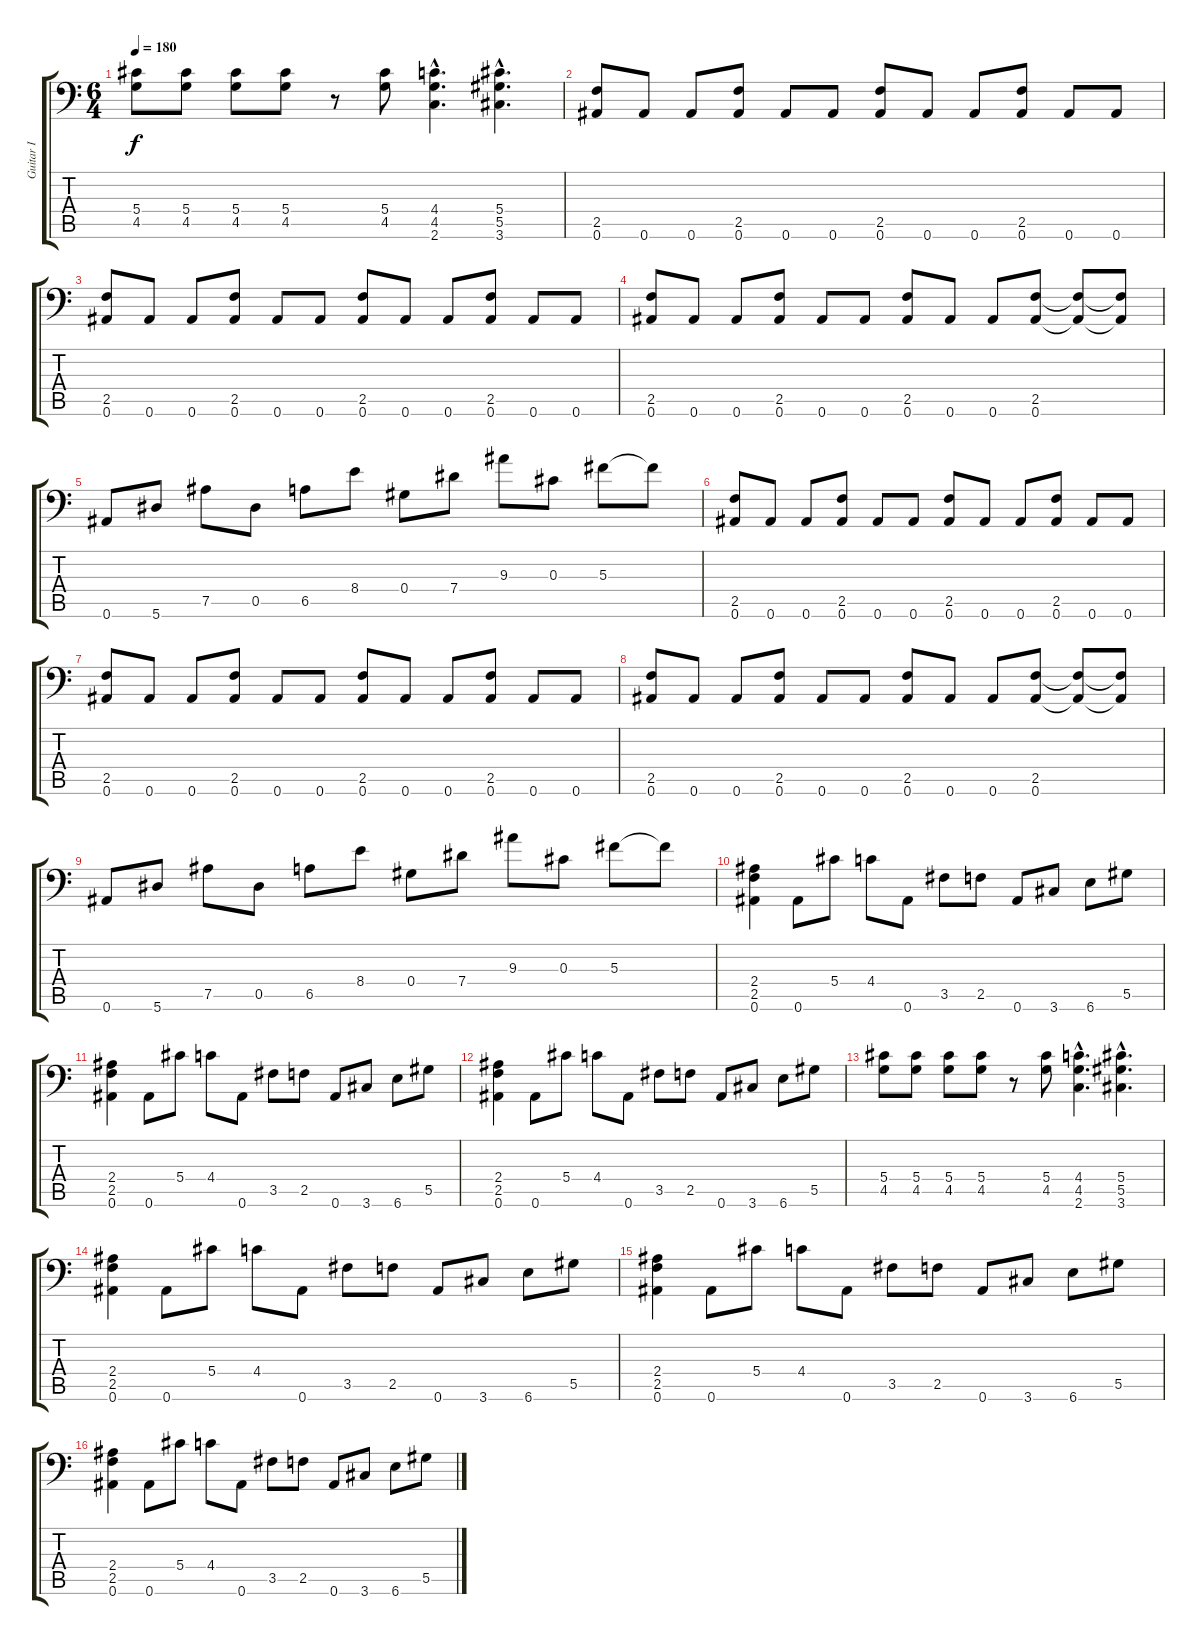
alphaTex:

\track ("Guitar I" "Guitar I") {instrument distortionguitar}
\staff {score tabs}
\tuning (Bb3 F3 Db3 Ab2 Eb2 Bb1) {hide}
\ts (6 4)
\tempo 180
\clef f4
\ks c
(5.4 4.5).8{dy f} (5.4 4.5).8 (5.4 4.5).8 (5.4 4.5).8 r.8 (5.4 4.5).8 (4.4{hac} 4.5{hac} 2.6{hac}).4{d} (5.4{hac} 5.5{hac} 3.6{hac}).4{d} |
(2.5 0.6).8 0.6.8 0.6.8 (2.5 0.6).8 0.6.8 0.6.8 (2.5 0.6).8 0.6.8 0.6.8 (2.5 0.6).8 0.6.8 0.6.8 |
(2.5 0.6).8 0.6.8 0.6.8 (2.5 0.6).8 0.6.8 0.6.8 (2.5 0.6).8 0.6.8 0.6.8 (2.5 0.6).8 0.6.8 0.6.8 |
(2.5 0.6).8 0.6.8 0.6.8 (2.5 0.6).8 0.6.8 0.6.8 (2.5 0.6).8 0.6.8 0.6.8 (2.5 0.6).8 (2.5{t} 0.6{t}).8 (2.5{t} 0.6{t}).8 |
0.6.8 5.6.8 7.5.8 0.5.8 6.5.8 8.4.8 0.4.8 7.4.8 9.3.8 0.3.8 5.3.8 5.3{t}.8 |
(2.5 0.6).8 0.6.8 0.6.8 (2.5 0.6).8 0.6.8 0.6.8 (2.5 0.6).8 0.6.8 0.6.8 (2.5 0.6).8 0.6.8 0.6.8 |
(2.5 0.6).8 0.6.8 0.6.8 (2.5 0.6).8 0.6.8 0.6.8 (2.5 0.6).8 0.6.8 0.6.8 (2.5 0.6).8 0.6.8 0.6.8 |
(2.5 0.6).8 0.6.8 0.6.8 (2.5 0.6).8 0.6.8 0.6.8 (2.5 0.6).8 0.6.8 0.6.8 (2.5 0.6).8 (2.5{t} 0.6{t}).8 (2.5{t} 0.6{t}).8 |
0.6.8 5.6.8 7.5.8 0.5.8 6.5.8 8.4.8 0.4.8 7.4.8 9.3.8 0.3.8 5.3.8 5.3{t}.8 |
(2.4 2.5 0.6).4 0.6.8 5.4.8 4.4.8 0.6.8 3.5.8 2.5.8 0.6.8 3.6.8 6.6.8 5.5.8 |
(2.4 2.5 0.6).4 0.6.8 5.4.8 4.4.8 0.6.8 3.5.8 2.5.8 0.6.8 3.6.8 6.6.8 5.5.8 |
(2.4 2.5 0.6).4 0.6.8 5.4.8 4.4.8 0.6.8 3.5.8 2.5.8 0.6.8 3.6.8 6.6.8 5.5.8 |
(5.4 4.5).8 (5.4 4.5).8 (5.4 4.5).8 (5.4 4.5).8 r.8 (5.4 4.5).8 (4.4{hac} 4.5{hac} 2.6{hac}).4{d} (5.4{hac} 5.5{hac} 3.6{hac}).4{d} |
(2.4 2.5 0.6).4 0.6.8 5.4.8 4.4.8 0.6.8 3.5.8 2.5.8 0.6.8 3.6.8 6.6.8 5.5.8 |
(2.4 2.5 0.6).4 0.6.8 5.4.8 4.4.8 0.6.8 3.5.8 2.5.8 0.6.8 3.6.8 6.6.8 5.5.8 |
(2.4 2.5 0.6).4 0.6.8 5.4.8 4.4.8 0.6.8 3.5.8 2.5.8 0.6.8 3.6.8 6.6.8 5.5.8
